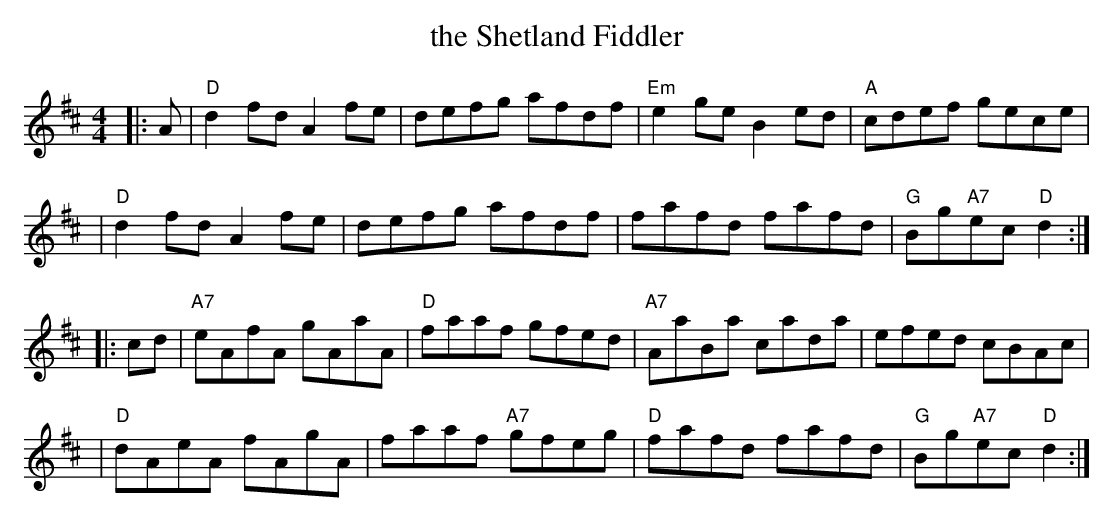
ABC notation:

X:1
T: the Shetland Fiddler
M: 4/4
L: 1/8
K: D
|:  A | "D"d2fd A2fe | defg afdf | "Em"e2ge B2ed | "A"cdef gece |
      | "D"d2fd A2fe | defg afdf | fafd fafd | "G"Bg"A7"ec "D"d2 :|
|: cd | "A7"eAfA gAaA | "D"faaf gfed | "A7"AaBa cada | efed cBAc |
      | "D"dAeA fAgA | faaf "A7"gfeg | "D"fafd fafd | "G"Bg"A7"ec "D"d2 :|
